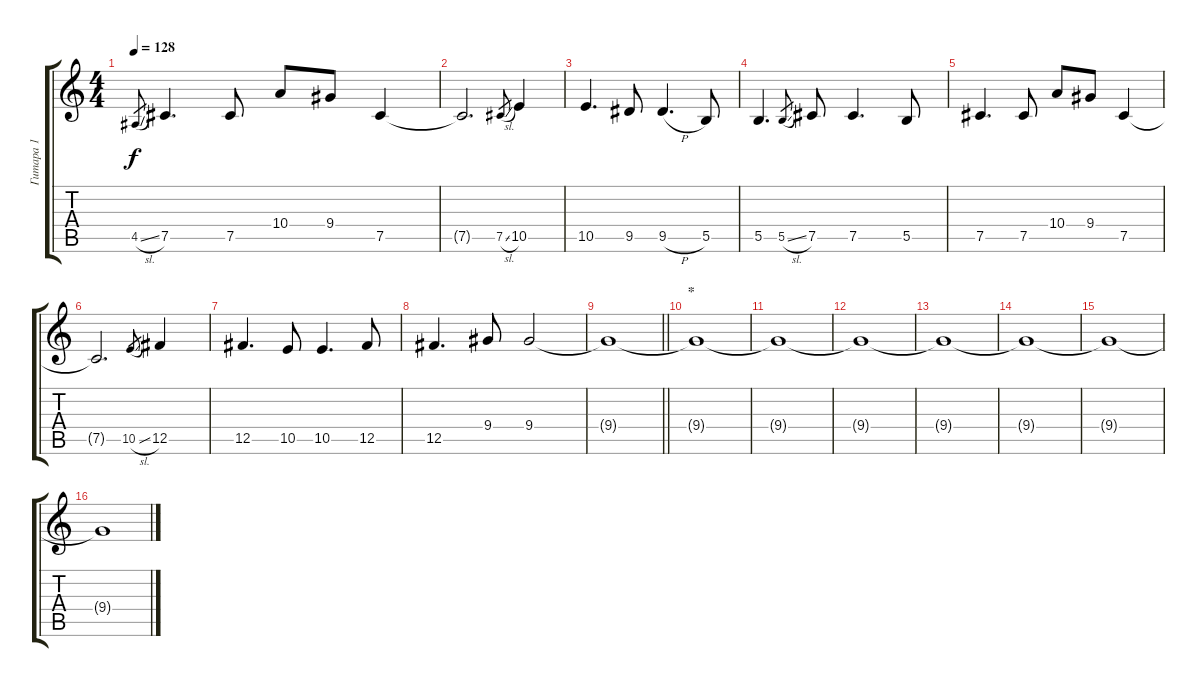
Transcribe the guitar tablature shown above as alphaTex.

\track ("Гитара 1" "Гитара 1") {instrument distortionguitar}
\staff {score tabs}
\tuning (Db4 Ab3 E3 B2 Gb2 Db2) {hide}
\ts (4 4)
\tempo 128
\clef g2
\ks c
4.5{sl}.8{gr dy f} 7.5.4{d} 7.5.8 10.4.8 9.4.8 7.5.4 |
7.5{t}.2{d} 7.5{sl}.8{gr} 10.5.4 |
10.5.4{d} 9.5.8 9.5{h}.4{d} 5.5.8 |
5.5.4{d} 5.5{sl}.8{gr} 7.5.8 7.5.4{d} 5.5.8 |
7.5.4{d} 7.5.8 10.4.8 9.4.8 7.5.4 |
7.5{t}.2{d} 10.5{sl}.8{gr} 12.5.4 |
12.5.4{d} 10.5.8 10.5.4{d} 12.5.8 |
12.5.4{d} 9.4.8 9.4.2 |
\barLineRight lightlight
9.4{t}.1{volume 5} |
\section ("" "*")
9.4{t}.1 |
9.4{t}.1 |
9.4{t}.1 |
9.4{t}.1{volume 0} |
9.4{t}.1 |
9.4{t}.1 |
9.4{t}.1
